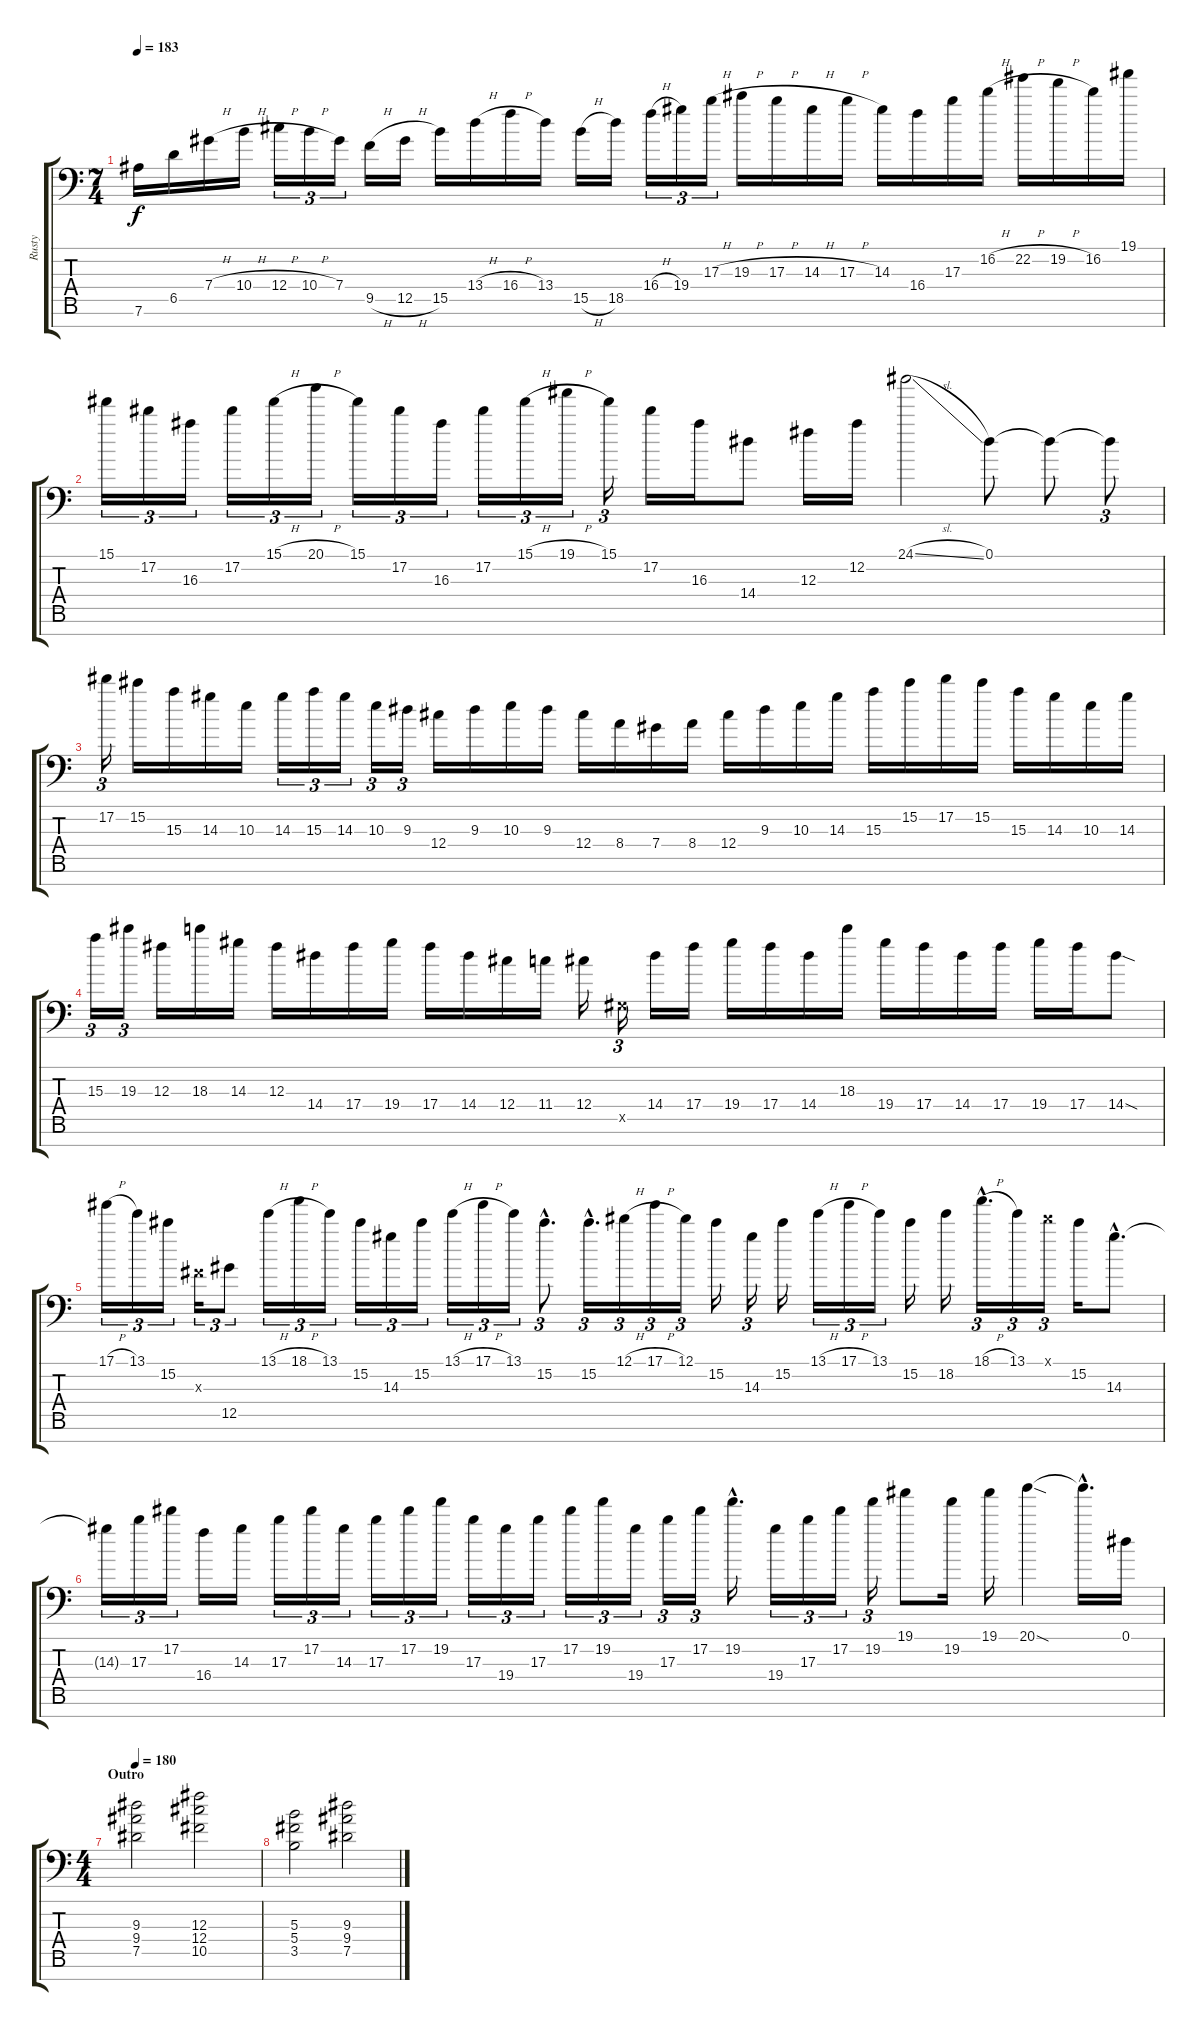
\track ("Rusty" "Rusty") {instrument distortionguitar}
\staff {score tabs}
\tuning (Eb4 Bb3 Gb3 Db3 Ab2 Eb2 Bb1) {hide}
\ts (7 4)
\tempo 183
\clef f4
\ks c
7.6.16{dy f} 6.5.16 7.4{h}.16 10.4{h}.16 12.4{h}.16{tu (3 2)} 10.4{h}.16{tu (3 2)} 7.4.16{tu (3 2)} 9.5{h}.16 12.5{h}.16 15.5.16 13.4{h}.16 16.4{h}.16 13.4.16 15.5{h}.16 18.5.16 16.4{h}.16{tu (3 2)} 19.4.16{tu (3 2)} 17.3{h}.16{tu (3 2)} 19.3{h}.16 17.3{h}.16 14.3{h}.16 17.3{h}.16 14.3.16 16.4.16 17.3.16 16.2{h}.16 22.2{h}.16 19.2{h}.16 16.2.16 19.1.16 |
15.1.16{tu (3 2)} 17.2.16{tu (3 2)} 16.3.16{tu (3 2)} 17.2.16{tu (3 2)} 15.1{h}.16{tu (3 2)} 20.1{h}.16{tu (3 2)} 15.1.16{tu (3 2)} 17.2.16{tu (3 2)} 16.3.16{tu (3 2)} 17.2.16{tu (3 2)} 15.1{h}.16{tu (3 2)} 19.1{h}.16{tu (3 2)} 15.1.16{tu (3 2)} 17.2.16 16.3.16 14.4.8 12.3.16 12.2.16 24.1{sl}.2 0.1.8 0.1{t}.8 0.1{t}.8{tu (3 2)} |
17.2.16{tu (3 2)} 15.2.16 15.3.16 14.3.16 10.3.16 14.3.16{tu (3 2)} 15.3.16{tu (3 2)} 14.3.16{tu (3 2)} 10.3.16{tu (3 2)} 9.3.16{tu (3 2)} 12.4.16 9.3.16 10.3.16 9.3.16 12.4.16 8.4.16 7.4.16 8.4.16 12.4.16 9.3.16 10.3.16 14.3.16 15.3.16 15.2.16 17.2.16 15.2.16 15.3.16 14.3.16 10.3.16 14.3.16 |
15.3.16{tu (3 2)} 19.3.16{tu (3 2)} 12.3.16 18.3.16 14.3.16 12.3.16 14.4.16 17.4.16 19.4.16 17.4.16 14.4.16 12.4.16 11.4.16 12.4.16 0.5{x}.16{tu (3 2)} 14.4.16 17.4.16 19.4.16 17.4.16 14.4.16 18.3.16 19.4.16 17.4.16 14.4.16 17.4.16 19.4.16 17.4.16 14.4{sod}.8 |
17.1{h}.16{tu (3 2)} 13.1.16{tu (3 2)} 15.2.16{tu (3 2)} 0.3{x}.16{tu (3 2)} 12.5.8{tu (3 2)} 13.1{h}.16{tu (3 2)} 18.1{h}.16{tu (3 2)} 13.1.16{tu (3 2)} 15.2.16{tu (3 2)} 14.3.16{tu (3 2)} 15.2.16{tu (3 2)} 13.1{h}.16{tu (3 2)} 17.1{h}.16{tu (3 2)} 13.1.16{tu (3 2)} 15.2{hac}.8{d tu (3 2)} 15.2{hac}.16{d tu (3 2)} 12.1{h}.16{tu (3 2)} 17.1{h}.16{tu (3 2)} 12.1.16{tu (3 2)} 15.2.16 14.3.16{tu (3 2)} 15.2.16 13.1{h}.16{tu (3 2)} 17.1{h}.16{tu (3 2)} 13.1.16{tu (3 2)} 15.2.16 18.2.16 18.1{h hac}.16{d tu (3 2)} 13.1.16{tu (3 2)} 12.1{x}.16{tu (3 2)} 15.2.16 14.3{hac}.8{d} |
14.3{t}.16{tu (3 2)} 17.3.16{tu (3 2)} 17.2.16{tu (3 2)} 16.4.16 14.3.16 17.3.16{tu (3 2)} 17.2.16{tu (3 2)} 14.3.16{tu (3 2)} 17.3.16{tu (3 2)} 17.2.16{tu (3 2)} 19.2.16{tu (3 2)} 17.3.16{tu (3 2)} 19.4.16{tu (3 2)} 17.3.16{tu (3 2)} 17.2.16{tu (3 2)} 19.2.16{tu (3 2)} 19.4.16{tu (3 2)} 17.3.16{tu (3 2)} 17.2.16{tu (3 2)} 19.2{hac}.16{d} 19.4.16{tu (3 2)} 17.3.16{tu (3 2)} 17.2.16{tu (3 2)} 19.2.16{tu (3 2)} 19.1.8 19.2.16 19.1.16 20.1{sod}.4 20.1{hac t}.16{d} 0.1.16 |
\ts (4 4)
\section ("" "Outro")
\tempo 180
(9.3 9.4 7.5).2 (12.3 12.4 10.5).2 |
(5.3 5.4 3.5).2 (9.3 9.4 7.5).2
